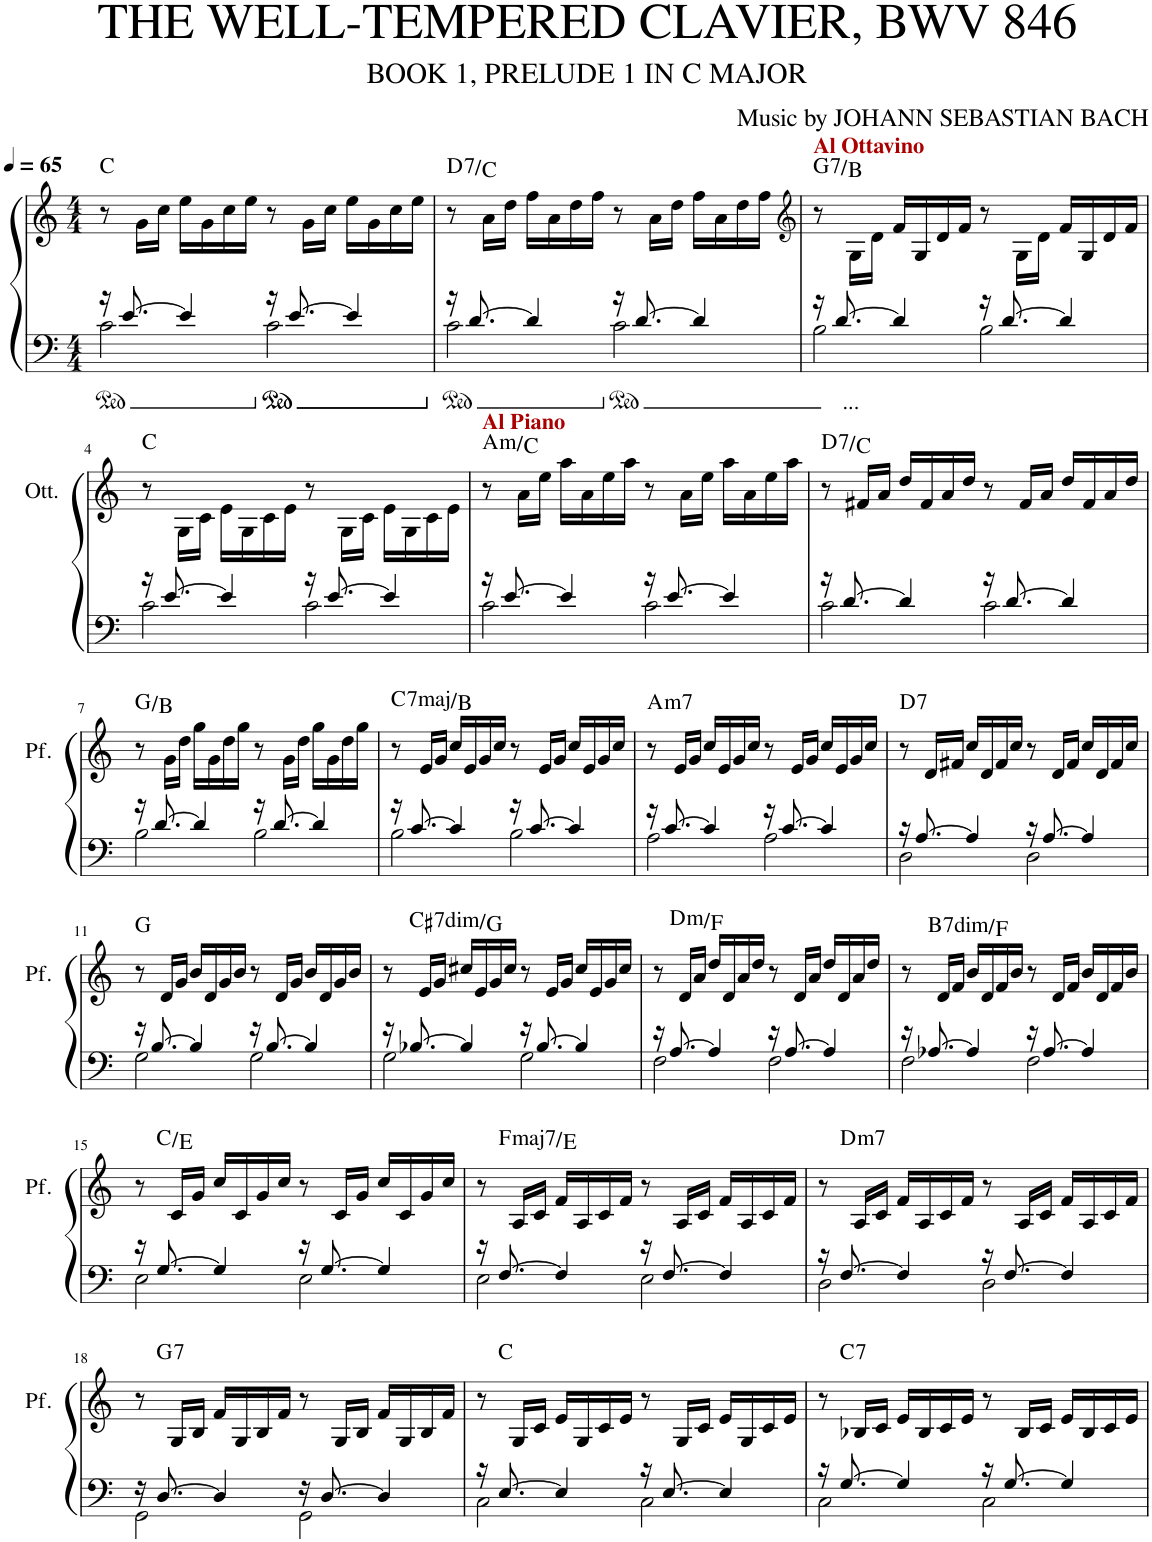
**kern	**kern	**harte
*part2	*part1	*part1
*staff2	*staff1	*
*I"Piano	*I"Piano	*
*I'Pno	*I'Pno	*
*clefF4	*clefG2	*
*k[]	*k[]	*
*M4/4	*M4/4	*
*MM65	*MM65	*
*ped	*	*
=1	=1	=1
*^	*	*
16r	2c\	8r	C:maj
[8.e/	.	.	.
.	.	16g\LL	.
.	.	16cc\JJ	.
4e/]	.	16ee\LL	.
.	.	16g\	.
.	.	16cc\	.
.	.	16ee\JJ	.
*Xped	*	*	*
*ped	*	*	*
16r	2c\	8r	.
*ped	*	*	*
[8.e/	.	.	.
.	.	16g\LL	.
.	.	16cc\JJ	.
4e/]	.	16ee\LL	.
.	.	16g\	.
.	.	16cc\	.
.	.	16ee\JJ	.
=2	=2	=2	=2
*Xped	*	*	*
*Xped	*	*	*
*ped	*	*	*
!	!	!	!LO:H:kt=7
16r	2c\	8r	D:7/b7
[8.d/	.	.	.
.	.	16a\LL	.
.	.	16dd\JJ	.
4d/]	.	16ff\LL	.
.	.	16a\	.
.	.	16dd\	.
.	.	16ff\JJ	.
*Xped	*	*	*
*ped	*	*	*
16r	2c\	8r	.
[8.d/	.	.	.
.	.	16a\LL	.
.	.	16dd\JJ	.
4d/]	.	16ff\LL	.
.	.	16a\	.
.	.	16dd\	.
.	.	16ff\JJ	.
=3	=3	=3	=3
*	*	*clefG2	*
*	*	*k[]	*
*Xped	*	*	*
!	!	!LO:TX:a:B:color=#AA0000:t=Al Ottavino	!LO:H:kt=7
16r	2B\	8r	G:7/3
[8.d/	.	.	.
.	.	16G\LL	.
.	.	16d\JJ	.
4d/]	.	16f/LL	.
.	.	16G/	.
.	.	16d/	.
.	.	16f/JJ	.
16r	2B\	8r	.
[8.d/	.	.	.
.	.	16G\LL	.
.	.	16d\JJ	.
4d/]	.	16f/LL	.
.	.	16G/	.
.	.	16d/	.
.	.	16f/JJ	.
!!LO:LB:g=z
=4	=4	=4	=4
16r	2c\	8r	C:maj
[8.e/	.	.	.
.	.	16G\LL	.
.	.	16c\JJ	.
4e/]	.	16e\LL	.
.	.	16G\	.
.	.	16c\	.
.	.	16e\JJ	.
16r	2c\	8r	.
[8.e/	.	.	.
.	.	16G\LL	.
.	.	16c\JJ	.
4e/]	.	16e\LL	.
.	.	16G\	.
.	.	16c\	.
.	.	16e\JJ	.
=5	=5	=5	=5
!	!	!LO:TX:a:B:color=#AA0000:t=Al Piano	!LO:H:kt=m
16r	2c\	8r	A:min/b3
[8.e/	.	.	.
.	.	16a\LL	.
.	.	16ee\JJ	.
4e/]	.	16aa\LL	.
.	.	16a\	.
.	.	16ee\	.
.	.	16aa\JJ	.
16r	2c\	8r	.
[8.e/	.	.	.
.	.	16a\LL	.
.	.	16ee\JJ	.
4e/]	.	16aa\LL	.
.	.	16a\	.
.	.	16ee\	.
.	.	16aa\JJ	.
=6	=6	=6	=6
!	!	!	!LO:H:kt=7
16r	2c\	8r	D:7/b7
[8.d/	.	.	.
.	.	16f#X/LL	.
.	.	16a/JJ	.
4d/]	.	16dd/LL	.
.	.	16f#/	.
.	.	16a/	.
.	.	16dd/JJ	.
16r	2c\	8r	.
[8.d/	.	.	.
.	.	16f#/LL	.
.	.	16a/JJ	.
4d/]	.	16dd/LL	.
.	.	16f#/	.
.	.	16a/	.
.	.	16dd/JJ	.
!!LO:LB:g=z
=7	=7	=7	=7
16r	2B\	8r	G:maj/3
[8.d/	.	.	.
.	.	16g\LL	.
.	.	16dd\JJ	.
4d/]	.	16gg\LL	.
.	.	16g\	.
.	.	16dd\	.
.	.	16gg\JJ	.
16r	2B\	8r	.
[8.d/	.	.	.
.	.	16g\LL	.
.	.	16dd\JJ	.
4d/]	.	16gg\LL	.
.	.	16g\	.
.	.	16dd\	.
.	.	16gg\JJ	.
=8	=8	=8	=8
!	!	!	!LO:H:kt=7
16r	2B\	8r	C:7/7
[8.c/	.	.	.
.	.	16e/LL	.
.	.	16g/JJ	.
4c/]	.	16cc/LL	.
.	.	16e/	.
.	.	16g/	.
.	.	16cc/JJ	.
16r	2B\	8r	.
[8.c/	.	.	.
.	.	16e/LL	.
.	.	16g/JJ	.
4c/]	.	16cc/LL	.
.	.	16e/	.
.	.	16g/	.
.	.	16cc/JJ	.
=9	=9	=9	=9
!	!	!	!LO:H:kt=m7
16r	2A\	8r	A:min7
[8.c/	.	.	.
.	.	16e/LL	.
.	.	16g/JJ	.
4c/]	.	16cc/LL	.
.	.	16e/	.
.	.	16g/	.
.	.	16cc/JJ	.
16r	2A\	8r	.
[8.c/	.	.	.
.	.	16e/LL	.
.	.	16g/JJ	.
4c/]	.	16cc/LL	.
.	.	16e/	.
.	.	16g/	.
.	.	16cc/JJ	.
=10	=10	=10	=10
!	!	!	!LO:H:kt=7
16r	2D\	8r	D:7
[8.A/	.	.	.
.	.	16d/LL	.
.	.	16f#X/JJ	.
4A/]	.	16cc/LL	.
.	.	16d/	.
.	.	16f#/	.
.	.	16cc/JJ	.
16r	2D\	8r	.
[8.A/	.	.	.
.	.	16d/LL	.
.	.	16f#/JJ	.
4A/]	.	16cc/LL	.
.	.	16d/	.
.	.	16f#/	.
.	.	16cc/JJ	.
!!LO:LB:g=z
=11	=11	=11	=11
16r	2G\	8r	G:maj
[8.B/	.	.	.
.	.	16d/LL	.
.	.	16g/JJ	.
4B/]	.	16b/LL	.
.	.	16d/	.
.	.	16g/	.
.	.	16b/JJ	.
16r	2G\	8r	.
[8.B/	.	.	.
.	.	16d/LL	.
.	.	16g/JJ	.
4B/]	.	16b/LL	.
.	.	16d/	.
.	.	16g/	.
.	.	16b/JJ	.
=12	=12	=12	=12
*	*	*^	*
16r	2G\	8r	16ryy	.
!	!	!	!	!LO:H:kt=7dim
[8.B-X/	.	.	2...ryy	C#:dim/b5
.	.	16e/LL	.	.
.	.	16g/JJ	.	.
4B-/]	.	16cc#X/LL	.	.
.	.	16e/	.	.
.	.	16g/	.	.
.	.	16cc#/JJ	.	.
16r	2G\	8r	.	.
[8.B-/	.	.	.	.
.	.	16e/LL	.	.
.	.	16g/JJ	.	.
4B-/]	.	16cc#/LL	.	.
.	.	16e/	.	.
.	.	16g/	.	.
.	.	16cc#/JJ	.	.
=13	=13	=13	=13	=13
16r	2F\	8r	16ryy	.
!	!	!	!	!LO:H:kt=m
[8.A/	.	.	2...ryy	D:min/b3
.	.	16d/LL	.	.
.	.	16a/JJ	.	.
4A/]	.	16dd/LL	.	.
.	.	16d/	.	.
.	.	16a/	.	.
.	.	16dd/JJ	.	.
16r	2F\	8r	.	.
[8.A/	.	.	.	.
.	.	16d/LL	.	.
.	.	16a/JJ	.	.
4A/]	.	16dd/LL	.	.
.	.	16d/	.	.
.	.	16a/	.	.
.	.	16dd/JJ	.	.
=14	=14	=14	=14	=14
16r	2F\	8r	16ryy	.
!	!	!	!	!LO:H:kt=7dim
[8.A-X/	.	.	2...ryy	B:dim/b5
.	.	16d/LL	.	.
.	.	16f/JJ	.	.
4A-/]	.	16b/LL	.	.
.	.	16d/	.	.
.	.	16f/	.	.
.	.	16b/JJ	.	.
16r	2F\	8r	.	.
[8.A-/	.	.	.	.
.	.	16d/LL	.	.
.	.	16f/JJ	.	.
4A-/]	.	16b/LL	.	.
.	.	16d/	.	.
.	.	16f/	.	.
.	.	16b/JJ	.	.
!!LO:LB:g=z	!!
=15	=15	=15	=15	=15
16r	2E\	8r	16ryy	.
[8.G/	.	.	2...ryy	C:maj/3
.	.	16c/LL	.	.
.	.	16g/JJ	.	.
4G/]	.	16cc/LL	.	.
.	.	16c/	.	.
.	.	16g/	.	.
.	.	16cc/JJ	.	.
16r	2E\	8r	.	.
[8.G/	.	.	.	.
.	.	16c/LL	.	.
.	.	16g/JJ	.	.
4G/]	.	16cc/LL	.	.
.	.	16c/	.	.
.	.	16g/	.	.
.	.	16cc/JJ	.	.
=16	=16	=16	=16	=16
16r	2E\	8r	16ryy	.
!	!	!	!	!LO:H:kt=maj7
[8.F/	.	.	2...ryy	F:maj7/7
.	.	16A/LL	.	.
.	.	16c/JJ	.	.
4F/]	.	16f/LL	.	.
.	.	16A/	.	.
.	.	16c/	.	.
.	.	16f/JJ	.	.
16r	2E\	8r	.	.
[8.F/	.	.	.	.
.	.	16A/LL	.	.
.	.	16c/JJ	.	.
4F/]	.	16f/LL	.	.
.	.	16A/	.	.
.	.	16c/	.	.
.	.	16f/JJ	.	.
=17	=17	=17	=17	=17
16r	2D\	8r	16ryy	.
!	!	!	!	!LO:H:kt=m7
[8.F/	.	.	2...ryy	D:min7
.	.	16A/LL	.	.
.	.	16c/JJ	.	.
4F/]	.	16f/LL	.	.
.	.	16A/	.	.
.	.	16c/	.	.
.	.	16f/JJ	.	.
16r	2D\	8r	.	.
[8.F/	.	.	.	.
.	.	16A/LL	.	.
.	.	16c/JJ	.	.
4F/]	.	16f/LL	.	.
.	.	16A/	.	.
.	.	16c/	.	.
.	.	16f/JJ	.	.
!!LO:LB:g=z	!!
=18	=18	=18	=18	=18
16r	2GG\	8r	16ryy	.
!	!	!	!	!LO:H:kt=7
[8.D/	.	.	2...ryy	G:7
.	.	16G/LL	.	.
.	.	16B/JJ	.	.
4D/]	.	16f/LL	.	.
.	.	16G/	.	.
.	.	16B/	.	.
.	.	16f/JJ	.	.
16r	2GG\	8r	.	.
[8.D/	.	.	.	.
.	.	16G/LL	.	.
.	.	16B/JJ	.	.
4D/]	.	16f/LL	.	.
.	.	16G/	.	.
.	.	16B/	.	.
.	.	16f/JJ	.	.
=19	=19	=19	=19	=19
16r	2C\	8r	16ryy	.
[8.E/	.	.	2...ryy	C:maj
.	.	16G/LL	.	.
.	.	16c/JJ	.	.
4E/]	.	16e/LL	.	.
.	.	16G/	.	.
.	.	16c/	.	.
.	.	16e/JJ	.	.
16r	2C\	8r	.	.
[8.E/	.	.	.	.
.	.	16G/LL	.	.
.	.	16c/JJ	.	.
4E/]	.	16e/LL	.	.
.	.	16G/	.	.
.	.	16c/	.	.
.	.	16e/JJ	.	.
=20	=20	=20	=20	=20
16r	2C\	8r	16ryy	.
!	!	!	!	!LO:H:kt=7
[8.G/	.	.	2...ryy	C:7
.	.	16B-X/LL	.	.
.	.	16c/JJ	.	.
4G/]	.	16e/LL	.	.
.	.	16B-/	.	.
.	.	16c/	.	.
.	.	16e/JJ	.	.
16r	2C\	8r	.	.
[8.G/	.	.	.	.
.	.	16B-/LL	.	.
.	.	16c/JJ	.	.
4G/]	.	16e/LL	.	.
.	.	16B-/	.	.
.	.	16c/	.	.
.	.	16e/JJ	.	.
*v	*v	*	*	*
*	*v	*v	*
=	=	=
*-	*-	*-
